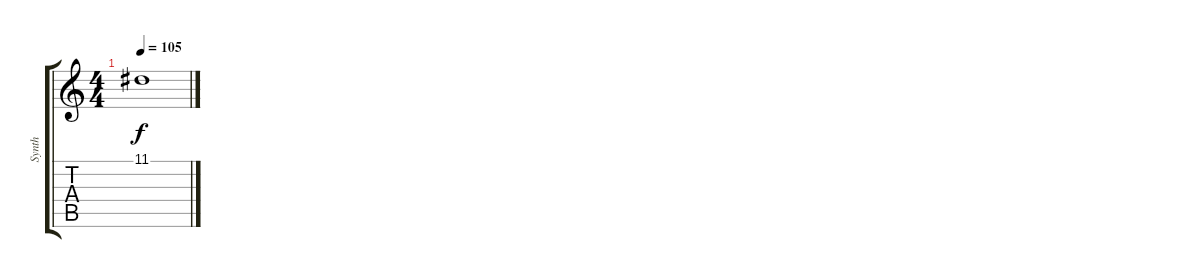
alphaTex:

\track ("Synth" "Synth") {instrument electricpiano2}
\staff {score tabs}
\tuning (E4 B3 G3 D3 A2 E2) {hide}
\ts (4 4)
\tempo 105
\clef g2
\ks c
11.1.1{dy f}
